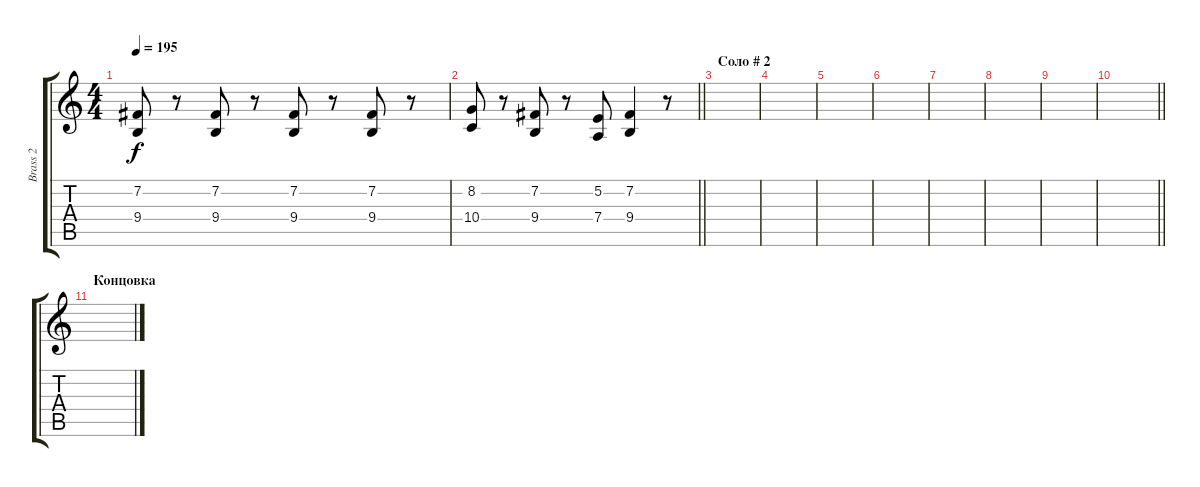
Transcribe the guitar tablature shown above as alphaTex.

\track ("Brass 2" "Brass 2") {instrument synthbrass1}
\staff {score tabs}
\tuning (E4 B3 G3 D3 A2 E2) {hide}
\ts (4 4)
\tempo 195
\clef g2
\ks c
(7.2 9.4).8{dy f} r.8 (7.2 9.4).8 r.8 (7.2 9.4).8 r.8 (7.2 9.4).8 r.8 |
\barLineRight lightlight
(8.2 10.4).8 r.8 (7.2 9.4).8 r.8 (5.2 7.4).8 (7.2 9.4).4 r.8 |
\section ("" "Соло # 2")
|
|
|
|
|
|
|
\barLineRight lightlight
|
\section ("" "Концовка")
